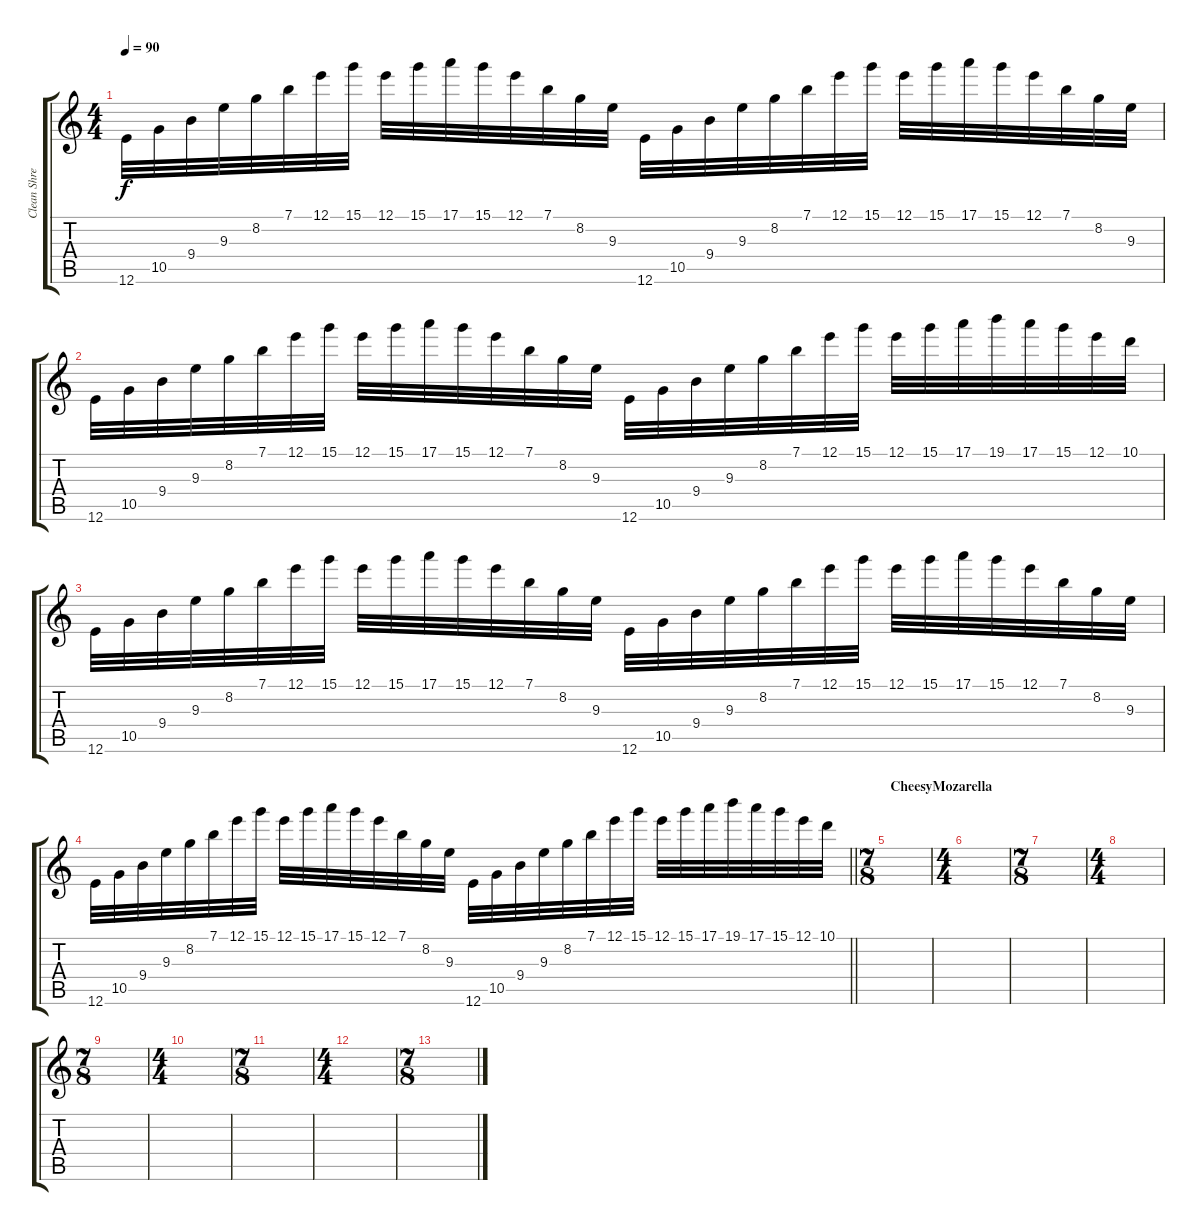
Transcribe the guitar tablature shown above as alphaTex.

\track ("Clean Shredathon" "Clean Shre") {instrument electricguitarjazz}
\staff {score tabs}
\tuning (E4 B3 G3 D3 A2 E2) {hide}
\ts (4 4)
\tempo 90
\clef g2
\ks c
12.6.32{dy f volume 12 balance 16 instrument lead1square} 10.5.32 9.4.32 9.3.32 8.2.32 7.1.32 12.1.32 15.1.32 12.1.32 15.1.32 17.1.32 15.1.32 12.1.32 7.1.32 8.2.32 9.3.32 12.6.32 10.5.32 9.4.32 9.3.32 8.2.32 7.1.32 12.1.32 15.1.32 12.1.32 15.1.32 17.1.32 15.1.32 12.1.32 7.1.32 8.2.32 9.3.32 |
12.6.32 10.5.32 9.4.32 9.3.32 8.2.32 7.1.32 12.1.32 15.1.32 12.1.32 15.1.32 17.1.32 15.1.32 12.1.32 7.1.32 8.2.32 9.3.32 12.6.32 10.5.32 9.4.32 9.3.32 8.2.32 7.1.32 12.1.32 15.1.32 12.1.32 15.1.32 17.1.32 19.1.32 17.1.32 15.1.32 12.1.32 10.1.32 |
12.6.32 10.5.32 9.4.32 9.3.32 8.2.32 7.1.32 12.1.32 15.1.32 12.1.32 15.1.32 17.1.32 15.1.32 12.1.32 7.1.32 8.2.32 9.3.32 12.6.32 10.5.32 9.4.32 9.3.32 8.2.32 7.1.32 12.1.32 15.1.32 12.1.32 15.1.32 17.1.32 15.1.32 12.1.32 7.1.32 8.2.32 9.3.32 |
\barLineRight lightlight
12.6.32 10.5.32 9.4.32 9.3.32 8.2.32 7.1.32 12.1.32 15.1.32 12.1.32 15.1.32 17.1.32 15.1.32 12.1.32 7.1.32 8.2.32 9.3.32 12.6.32 10.5.32 9.4.32 9.3.32 8.2.32 7.1.32 12.1.32 15.1.32 12.1.32 15.1.32 17.1.32 19.1.32 17.1.32 15.1.32 12.1.32 10.1.32 |
\ts (7 8)
\section ("" "CheesyMozarella")
|
\ts (4 4)
|
\ts (7 8)
|
\ts (4 4)
|
\ts (7 8)
|
\ts (4 4)
|
\ts (7 8)
|
\ts (4 4)
|
\ts (7 8)
